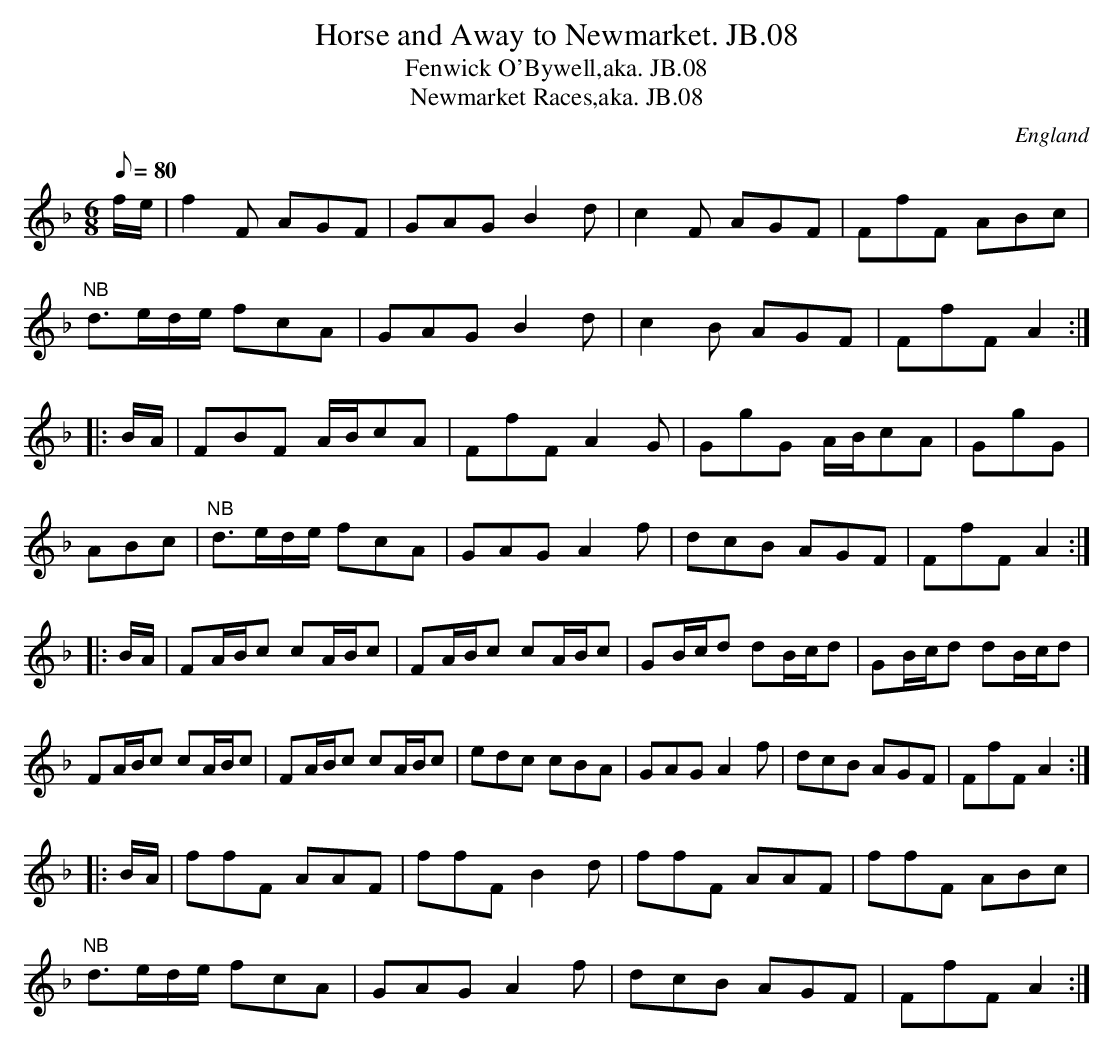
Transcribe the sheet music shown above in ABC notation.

X:1
T:Horse and Away to Newmarket. JB.08
T:Fenwick O'Bywell,aka. JB.08
T:Newmarket Races,aka. JB.08
M:6/8
L:1/8
Q:80
O:England
K:F
f/e/|f2F AGF|GAG B2d|c2F AGF|FfF ABc|!
"NB"d>ed/e/ fcA|GAG B2d|c2B AGF|FfFA2:|!
|:B/-A/|FBF A/B/cA|FfFA2G|GgG A/-B/cA|GgG|!
ABc|"NB"d>ed/e/ fcA|GAG A2f|dcB AGF|FfFA2:|!
|:B/A/|FA/B/c cA/B/c|FA/B/c cA/B/c|GB/c/d dB/c/d|
GB/c/d dB/c/d|!
FA/B/c cA/B/c|FA/B/c cA/B/c|edc cBA|GAGA2f|dcB AGF|FfFA2:|!
|:B/A/|ffF AAF|ffFB2d|ffF AAF|ffF ABc|!
"NB"d>ed/e/ fcA|GAGA2f|dcB AGF|FfFA2:|]
